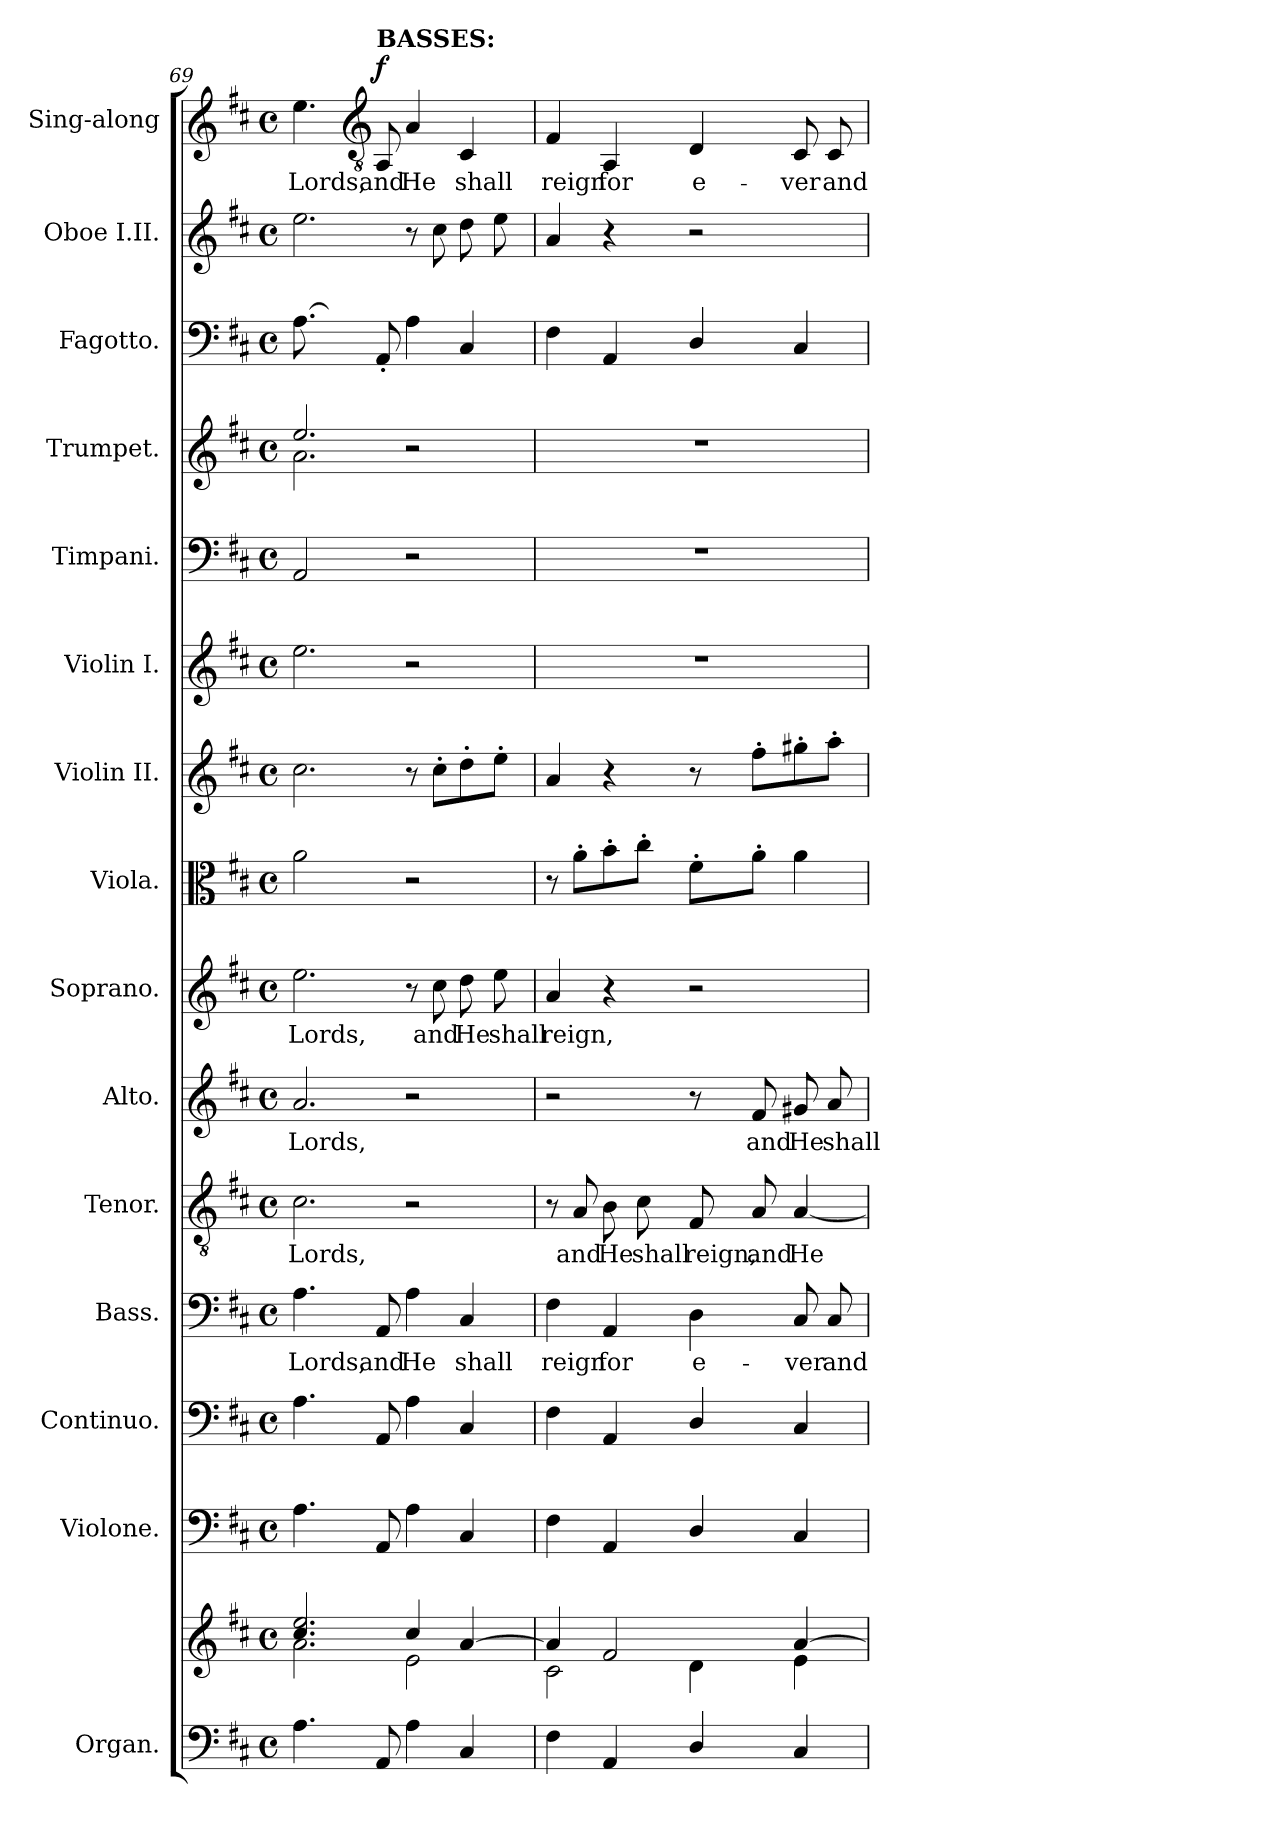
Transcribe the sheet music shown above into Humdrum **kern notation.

**kern	**kern	**kern	**kern	**kern	**text	**kern	**text	**kern	**text	**kern	**text	**kern	**kern	**kern	**kern	**kern	**kern	**kern	**kern	**text	**dynam
*part15	*part15	*part14	*part13	*part12	*part12	*part11	*part11	*part10	*part10	*part9	*part9	*part8	*part7	*part6	*part5	*part4	*part3	*part2	*part1	*part1	*part1
*staff16	*staff15	*staff14	*staff13	*staff12	*staff12	*staff11	*staff11	*staff10	*staff10	*staff9	*staff9	*staff8	*staff7	*staff6	*staff5	*staff4	*staff3	*staff2	*staff1	*staff1	*staff1
*I"Organ.	*	*I"Violone.	*I"Continuo.	*I"Bass.	*	*I"Tenor.	*	*I"Alto.	*	*I"Soprano.	*	*I"Viola.	*I"Violin II.	*I"Violin I.	*I"Timpani.	*I"Trumpet.	*I"Fagotto.	*I"Oboe I.II.	*I"Sing-along	*	*
*	*	*	*	*	*	*	*	*	*	*	*	*	*	*	*I'Timp	*I'Tpt	*	*I'Ob	*	*	*
!!LO:PB:g=z
*clefF4	*clefG2	*clefF4	*clefF4	*clefF4	*	*clefGv2	*	*clefG2	*	*clefG2	*	*clefC3	*clefG2	*clefG2	*clefF4	*clefG2	*clefF4	*clefG2	*clefG2	*	*
*	*	*ITrd7c12	*	*	*	*	*	*	*	*	*	*	*	*	*	*	*	*	*	*	*
*k[f#c#]	*k[f#c#]	*k[f#c#]	*k[f#c#]	*k[f#c#]	*	*k[f#c#]	*	*k[f#c#]	*	*k[f#c#]	*	*k[f#c#]	*k[f#c#]	*k[f#c#]	*k[f#c#]	*k[f#c#]	*k[f#c#]	*k[f#c#]	*k[f#c#]	*	*
*M4/4	*M4/4	*M4/4	*M4/4	*M4/4	*	*M4/4	*	*M4/4	*	*M4/4	*	*M4/4	*M4/4	*M4/4	*M4/4	*M4/4	*M4/4	*M4/4	*M4/4	*	*
*met(c)	*met(c)	*met(c)	*met(c)	*met(c)	*	*met(c)	*	*met(c)	*	*met(c)	*	*met(c)	*met(c)	*met(c)	*met(c)	*met(c)	*met(c)	*met(c)	*met(c)	*	*
=69	=69	=69	=69	=69	=69	=69	=69	=69	=69	=69	=69	=69	=69	=69	=69	=69	=69	=69	=69	=69	=69
!	!LO:N:n=1:head=open	!	!	!	!	!	!	!	!	!	!	!	!	!	!	!	!	!	!	!	!
*	*^	*	*	*	*	*	*	*	*	*	*	*	*	*	*	*^	*	*	*	*	*
!	!LO:N:n=2:head=open	!LO:N:head=open	!	!	!	!LO:LY:b	!LO:N:head=open	!LO:LY:b	!LO:N:head=open	!LO:LY:b	!LO:N:head=open	!LO:LY:b	!	!LO:N:head=open	!LO:N:head=open	!	!LO:N:head=open	!LO:N:head=open	!	!LO:N:head=open	!	!LO:LY:b	!
4.A\	4.cc#!/ 4.ee!/	4.a!\	4.AA\	4.A\	4.A\	Lords,	4.c#\	Lords,	4.a/	Lords,	4.ee\	Lords,	2a\	4.cc#\	4.ee\	2AA/	4.ee/	4.a\	[8.A\	4.ee\	4.ee\	Lords,	.
.	.	.	.	.	.	.	.	.	.	.	.	.	.	.	.	.	.	.	8A\yy]	.	.	.	.
.	.	.	.	.	.	.	.	.	.	.	.	.	.	.	.	.	.	.	16ryy	.	.	.	.
*	*	*	*	*	*	*	*	*	*	*	*	*	*	*	*	*	*	*	*	*	*clefGv2	*	*
!	!	!	!	!	!	!	!	!	!	!	!	!	!	!	!	!	!	!	!	!	!LO:TX:a:B:t=BASSES&colon;	!	!
!	!	!	!	!	!	!LO:LY:b	!	!	!	!	!	!	!	!	!	!	!	!	!	!	!	!LO:LY:b	!LO:DY:a
8AA/	8ryy	8ryy	8AAA/	8AA/	8AA/	and	8ryy	.	8ryy	.	8ryy	.	.	8ryy	8ryy	.	8ryy	2ryy	8AA'/	8ryy	8AA/	and	f
!	!	!	!	!	!	!LO:LY:b	!	!	!	!	!	!	!	!	!	!	!	!	!	!	!	!LO:LY:b	!
4A\	4cc#!/	2e!\	4AA\	4A\	4A\	He	2r	.	2r	.	8r	.	2r	8r	2r	2r	2r	.	4A\	8r	4A/	He	.
!	!	!	!	!	!	!	!	!	!	!	!	!LO:LY:b	!	!	!	!	!	!	!	!	!	!	!
.	.	.	.	.	.	.	.	.	.	.	8cc#\	and	.	8cc#'\L	.	.	.	.	.	8cc#\	.	.	.
!	!	!	!	!	!	!LO:LY:b	!	!	!	!	!	!LO:LY:b	!	!	!	!	!	!	!	!	!	!LO:LY:b	!
4C#/	[4a!/	.	4CC#/	4C#/	4C#/	shall	.	.	.	.	8dd\	He	.	8dd'\	.	.	.	.	4C#/	8dd\	4C#/	shall	.
!	!	!	!	!	!	!	!	!	!	!	!	!LO:LY:b	!	!	!	!	!	!	!	!	!	!	!
.	.	.	.	.	.	.	.	.	.	.	8ee\	shall	.	8ee'\J	.	.	.	8ryy	.	8ee\	.	.	.
=70	=70	=70	=70	=70	=70	=70	=70	=70	=70	=70	=70	=70	=70	=70	=70	=70	=70	=70	=70	=70	=70	=70	=70
!	!	!	!	!	!	!LO:LY:b	!	!	!	!	!	!LO:LY:b	!	!	!	!	!	!	!	!	!	!LO:LY:b	!
*	*	*	*	*	*	*	*	*	*	*	*	*	*	*	*	*	*v	*v	*	*	*	*	*
4F#\	4a!/]	2c#!\	4FF#\	4F#\	4F#\	reign	8r	.	2r	.	4a/	reign,	8r	4a/	1r	1r	1r	4F#\	4a/	4F#/	reign	.
!	!	!	!	!	!	!	!	!LO:LY:b	!	!	!	!	!	!	!	!	!	!	!	!	!	!
.	.	.	.	.	.	.	8A/	and	.	.	.	.	8a'\L	.	.	.	.	.	.	.	.	.
!	!	!	!	!	!	!LO:LY:b	!	!LO:LY:b	!	!	!	!	!	!	!	!	!	!	!	!	!LO:LY:b	!
4AA/	2f#!/	.	4AAA/	4AA/	4AA/	for	8B\	He	.	.	4r	.	8b'\	4r	.	.	.	4AA/	4r	4AA/	for	.
!	!	!	!	!	!	!	!	!LO:LY:b	!	!	!	!	!	!	!	!	!	!	!	!	!	!
.	.	.	.	.	.	.	8c#\	shall	.	.	.	.	8cc#'\J	.	.	.	.	.	.	.	.	.
!	!	!	!	!	!	!LO:LY:b	!	!LO:LY:b	!	!	!	!	!	!	!	!	!	!	!	!	!LO:LY:b	!
4D/	.	4d!\	4DD/	4D/	4D\	e-	8F#/	reign,	8r	.	2r	.	8f#'\L	8r	.	.	.	4D/	2r	4D/	e-	.
!	!	!	!	!	!	!	!	!LO:LY:b	!	!LO:LY:b	!	!	!	!	!	!	!	!	!	!	!	!
.	.	.	.	.	.	.	8A/	and	8f#/	and	.	.	8a'\J	8ff#'\L	.	.	.	.	.	.	.	.
!	!	!	!	!	!	!LO:LY:b	!	!LO:LY:b	!	!LO:LY:b	!	!	!	!	!	!	!	!	!	!	!LO:LY:b	!
4C#/	[4a!/	4e!\	4CC#/	4C#/	8C#/	-ver	[4A/	He	8g#X/	He	.	.	4a\	8gg#X'\	.	.	.	4C#/	.	8C#/	-ver	.
!	!	!	!	!	!	!LO:LY:b	!	!	!	!LO:LY:b	!	!	!	!	!	!	!	!	!	!	!LO:LY:b	!
.	.	.	.	.	8C#/	and	.	.	8a/	shall	.	.	.	8aa'\J	.	.	.	.	.	8C#/	and	.
*	*v	*v	*	*	*	*	*	*	*	*	*	*	*	*	*	*	*	*	*	*	*	*
=	=	=	=	=	=	=	=	=	=	=	=	=	=	=	=	=	=	=	=	=	=
*-	*-	*-	*-	*-	*-	*-	*-	*-	*-	*-	*-	*-	*-	*-	*-	*-	*-	*-	*-	*-	*-
